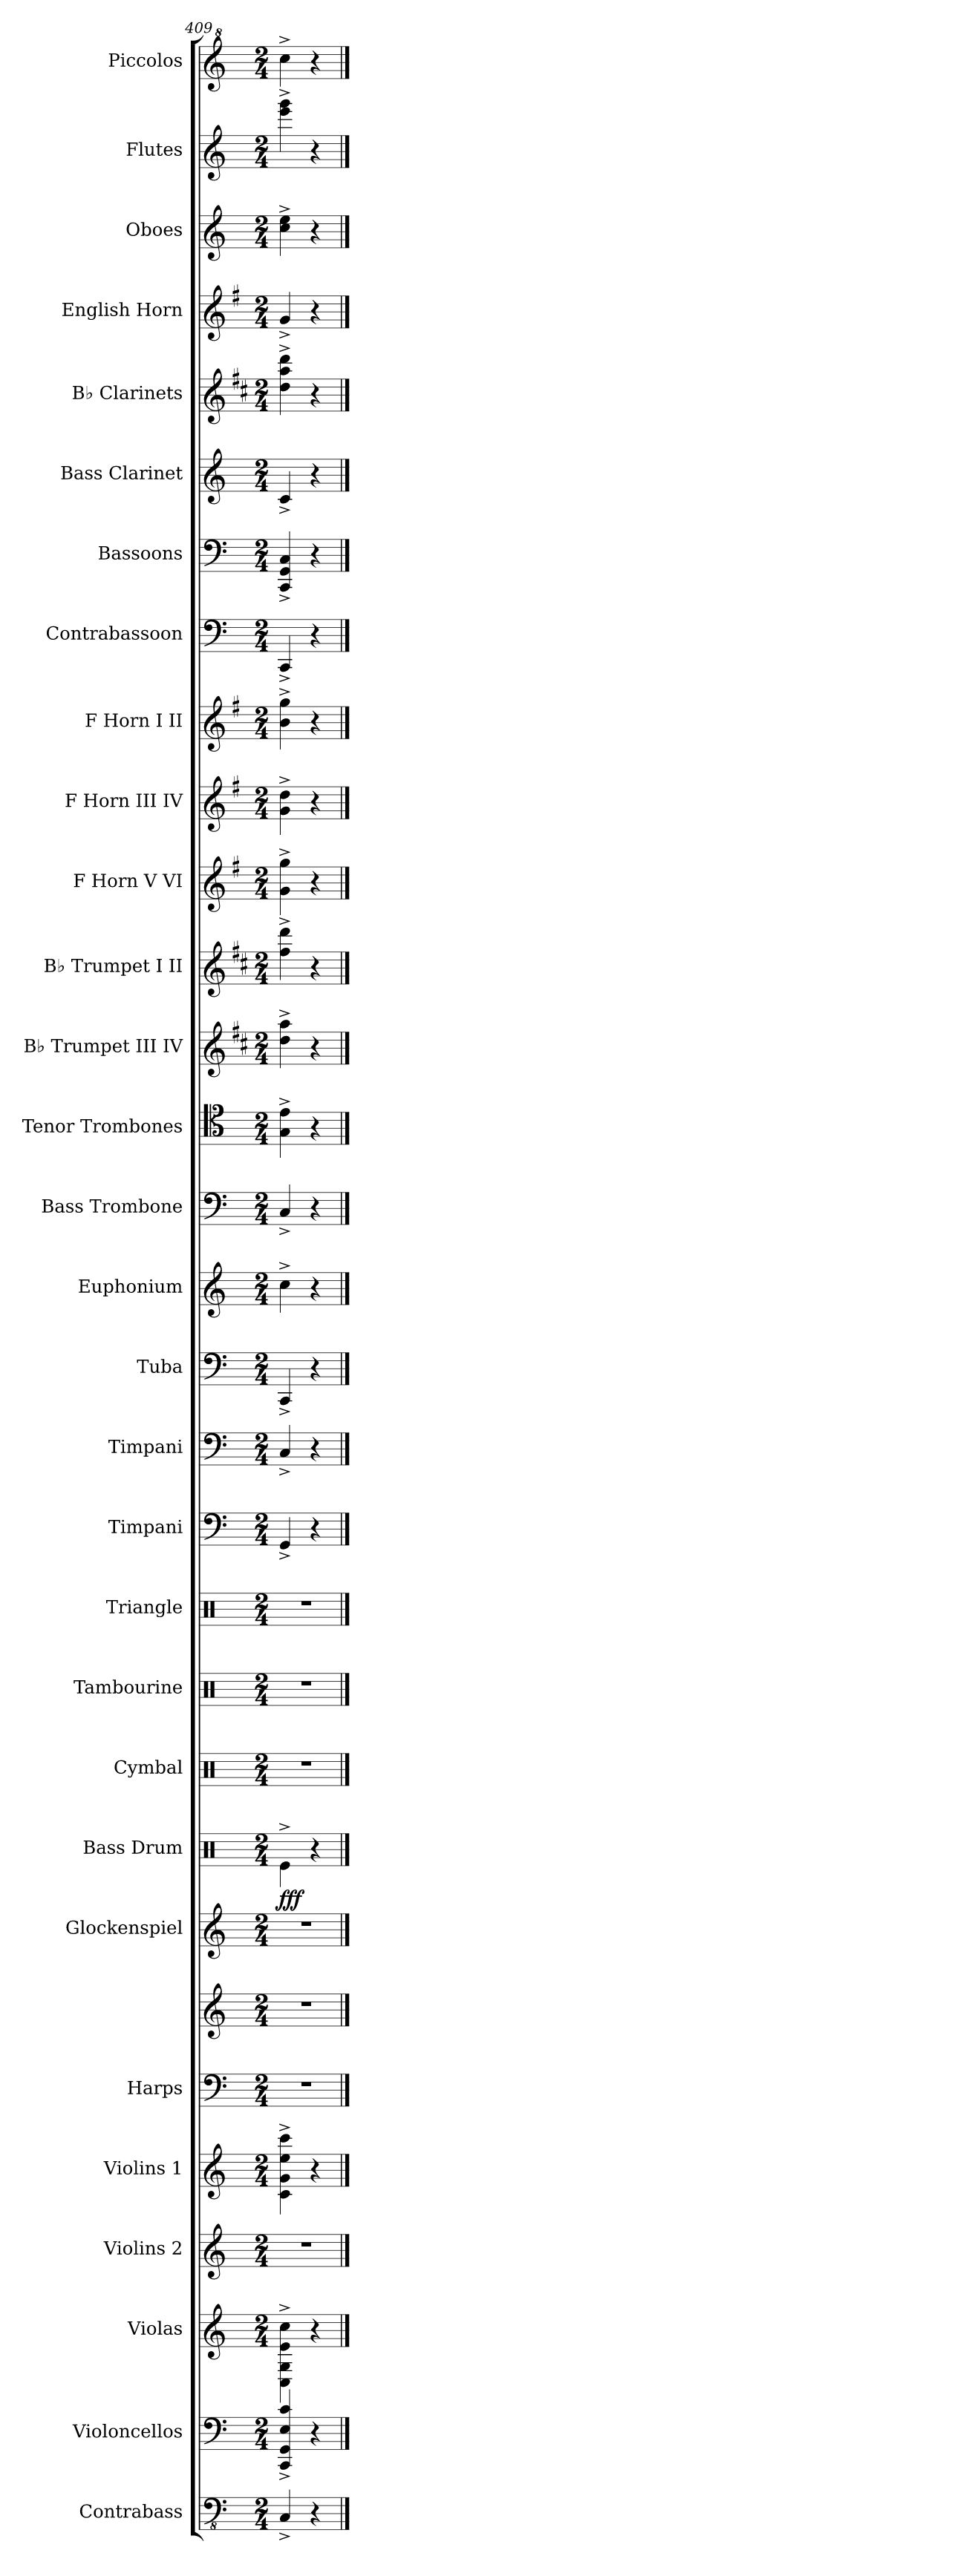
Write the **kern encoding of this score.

**kern	**kern	**kern	**kern	**kern	**kern	**kern	**kern	**kern	**dynam	**kern	**kern	**kern	**kern	**kern	**kern	**kern	**kern	**kern	**kern	**kern	**kern	**kern	**kern	**kern	**kern	**kern	**kern	**kern	**kern	**kern	**kern
*part30	*part29	*part28	*part27	*part26	*part25	*part25	*part24	*part23	*part23	*part22	*part21	*part20	*part19	*part18	*part17	*part16	*part15	*part14	*part13	*part12	*part11	*part10	*part9	*part8	*part7	*part6	*part5	*part4	*part3	*part2	*part1
*staff31	*staff30	*staff29	*staff28	*staff27	*staff26	*staff25	*staff24	*staff23	*staff23	*staff22	*staff21	*staff20	*staff19	*staff18	*staff17	*staff16	*staff15	*staff14	*staff13	*staff12	*staff11	*staff10	*staff9	*staff8	*staff7	*staff6	*staff5	*staff4	*staff3	*staff2	*staff1
*I"Contrabass	*I"Violoncellos	*I"Violas	*I"Violins 2	*I"Violins 1	*I"Harps	*	*I"Glockenspiel	*I"Bass Drum	*	*I"Cymbal	*I"Tambourine	*I"Triangle	*I"Timpani	*I"Timpani	*I"Tuba	*I"Euphonium	*I"Bass Trombone	*I"Tenor Trombones	*I"B♭ Trumpet III IV	*I"B♭ Trumpet I II	*I"F Horn V VI	*I"F Horn III IV	*I"F Horn I II	*I"Contrabassoon	*I"Bassoons	*I"Bass Clarinet	*I"B♭ Clarinets	*I"English Horn	*I"Oboes	*I"Flutes	*I"Piccolos
*I'Cb.	*I'Vc.	*I'Vla.	*I'Vln. 2	*I'Vln. 1	*I'Hrp.	*	*I'Glk.	*I'B. Dr.	*	*I'Cym.	*I'Tamb.	*I'Trgl.	*I'Timp.	*I'Timp.	*I'Tba.	*I'Euph.	*I'Tbn.	*I'Tbn.	*I'B♭ Tpt.	*I'B♭ Tpt.	*I'F Hn.	*I'F Hn.	*I'F Hn.	*I'Cbsn.	*I'Bsn.	*I'B. Cl.	*I'B♭ Cl.	*I'E. Hn.	*I'Ob.	*I'Fl.	*I'Picc.
*clefFv4	*clefF4	*clefG2	*clefG2	*clefG2	*clefF4	*clefG2	*clefG2	*clefX	*	*clefX	*clefX	*clefX	*clefF4	*clefF4	*clefF4	*clefG2	*clefF4	*clefC4	*clefG2	*clefG2	*clefG2	*clefG2	*clefG2	*clefF4	*clefF4	*clefG2	*clefG2	*clefG2	*clefG2	*clefG2	*clefG^2
*ITrd7c12	*	*	*	*	*	*	*ITrd-14c-24	*	*	*	*	*	*	*	*	*ITrd8c14	*	*	*ITrd1c2	*ITrd1c2	*ITrd4c7	*ITrd4c7	*ITrd4c7	*ITrd7c12	*	*ITrd8c14	*ITrd1c2	*ITrd4c7	*	*	*ITrd-7c-12
*k[]	*k[]	*k[]	*k[]	*k[]	*k[]	*k[]	*k[]	*k[]	*	*k[]	*k[]	*k[]	*k[]	*k[]	*k[]	*k[]	*k[]	*k[]	*k[]	*k[]	*k[]	*k[]	*k[]	*k[]	*k[]	*k[]	*k[]	*k[]	*k[]	*k[]	*k[]
*M2/4	*M2/4	*M2/4	*M2/4	*M2/4	*M2/4	*M2/4	*M2/4	*M2/4	*	*M2/4	*M2/4	*M2/4	*M2/4	*M2/4	*M2/4	*M2/4	*M2/4	*M2/4	*M2/4	*M2/4	*M2/4	*M2/4	*M2/4	*M2/4	*M2/4	*M2/4	*M2/4	*M2/4	*M2/4	*M2/4	*M2/4
=409	=409	=409	=409	=409	=409	=409	=409	=409	=409	=409	=409	=409	=409	=409	=409	=409	=409	=409	=409	=409	=409	=409	=409	=409	=409	=409	=409	=409	=409	=409	=409
!	!	!	!	!	!	!	!	!	!LO:DY:b	!	!	!	!	!	!	!	!	!	!	!	!	!	!	!	!	!	!	!	!	!	!
4CCC^/	4CC/^ 4GG/^ 4E/^ 4c/^	4C\^ 4G\^ 4e\^ 4cc\^	2r	4c\^ 4g\^ 4ee\^ 4ccc\^	2r	2r	2r	4Re^\	fff	2r	2r	2r	4GG^/	4C^/	4CC^/	4c^\	4C^/	4G\^ 4e\^	4cc\^ 4gg\^	4ee\^ 4ccc\^	4c\^ 4cc\^	4c\^ 4g\^	4e\^ 4cc\^	4CCC^/	4CC/^ 4GG/^ 4C/^	4C^/	4cc\^ 4gg\^ 4ccc\^	4c^/	4cc\^ 4ee\^	4eee\^ 4ggg\^	4cccc^\
4r	4r	4r	.	4r	.	.	.	4r	.	.	.	.	4r	4r	4r	4r	4r	4r	4r	4r	4r	4r	4r	4r	4r	4r	4r	4r	4r	4r	4r
==	==	==	==	==	==	==	==	==	==	==	==	==	==	==	==	==	==	==	==	==	==	==	==	==	==	==	==	==	==	==	==
*-	*-	*-	*-	*-	*-	*-	*-	*-	*-	*-	*-	*-	*-	*-	*-	*-	*-	*-	*-	*-	*-	*-	*-	*-	*-	*-	*-	*-	*-	*-	*-
